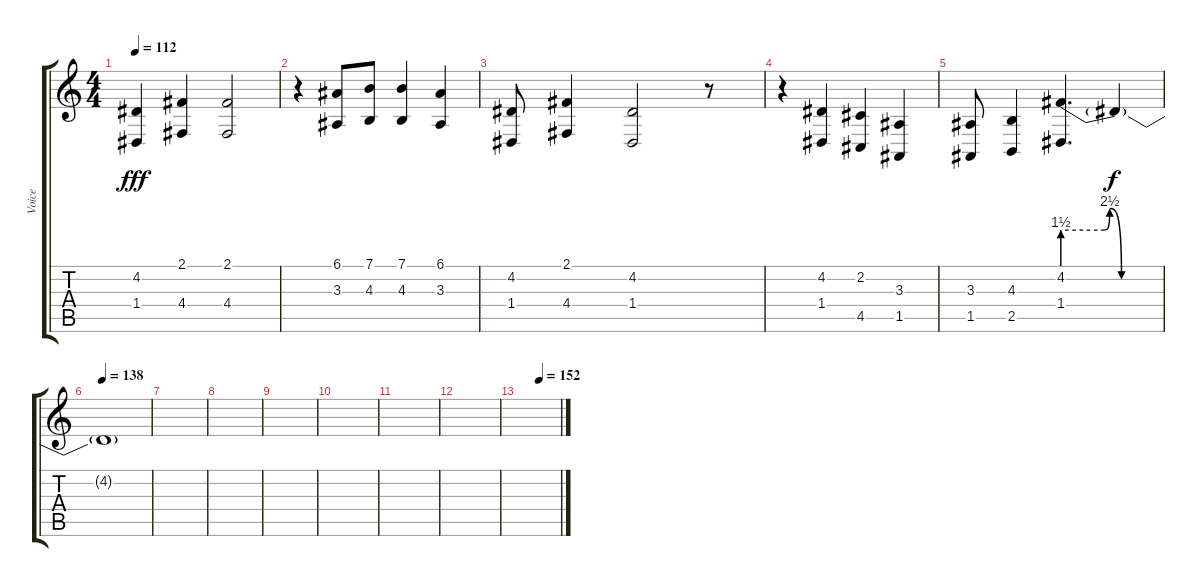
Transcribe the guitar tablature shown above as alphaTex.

\track ("Voice" "Voice") {instrument lead3calliope}
\staff {score tabs}
\tuning (E4 B3 G3 D3 A2 E2) {hide}
\ts (4 4)
\tempo 112
\clef g2
\ks c
(4.2 1.4).4{dy fff} (2.1 4.4).4 (2.1 4.4).2 |
r.4 (6.1 3.3).8 (7.1 4.3).8 (7.1 4.3).4 (6.1 3.3).4 |
(4.2 1.4).8 (2.1 4.4).4 (4.2 1.4).2 r.8 |
r.4 (4.2 1.4).4 (2.2 4.5).4 (3.3 1.5).4 |
(3.3 1.5).8 (4.3 2.5).4 (4.2{be (custom 0 6 25 6 28 10 35 0 60 0)} 1.4).4{d} 4.2{t}.4{dy f} |
\tempo 138
4.2{t}.1 |
|
|
|
|
|
|
\tempo (152 0.5)
